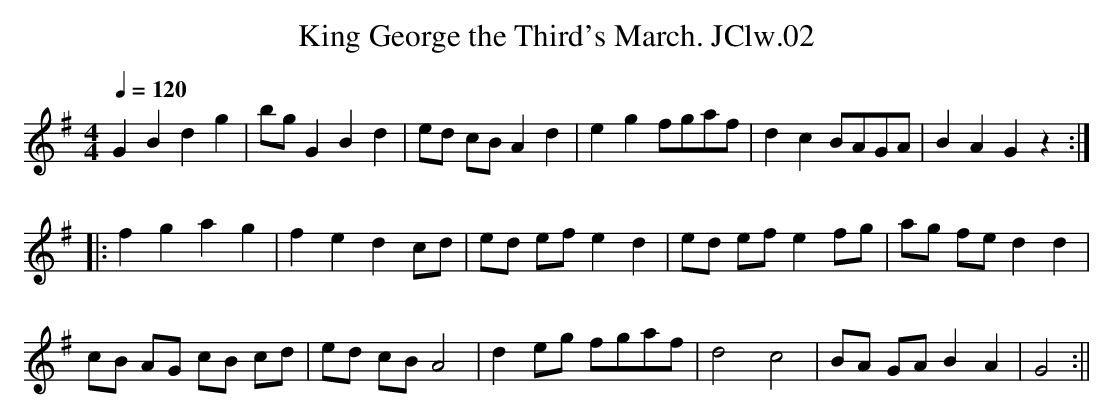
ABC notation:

X:1
T:King George the Third's March. JClw.02
M:4/4
L:1/8
Q:1/4=120
K:G major
G2B2d2g2|bgG2B2d2|ed cB A2d2|e2g2 fgaf|d2c2BAGA|B2A2G2z2:|!
|:f2g2a2g2|f2e2d2cd|ed ef e2d2|ed efe2fg|ag fe d2d2|!
cB AG cB cd|ed cBA4|d2eg fgaf|d4c4|BA GA B2A2|G4:||
